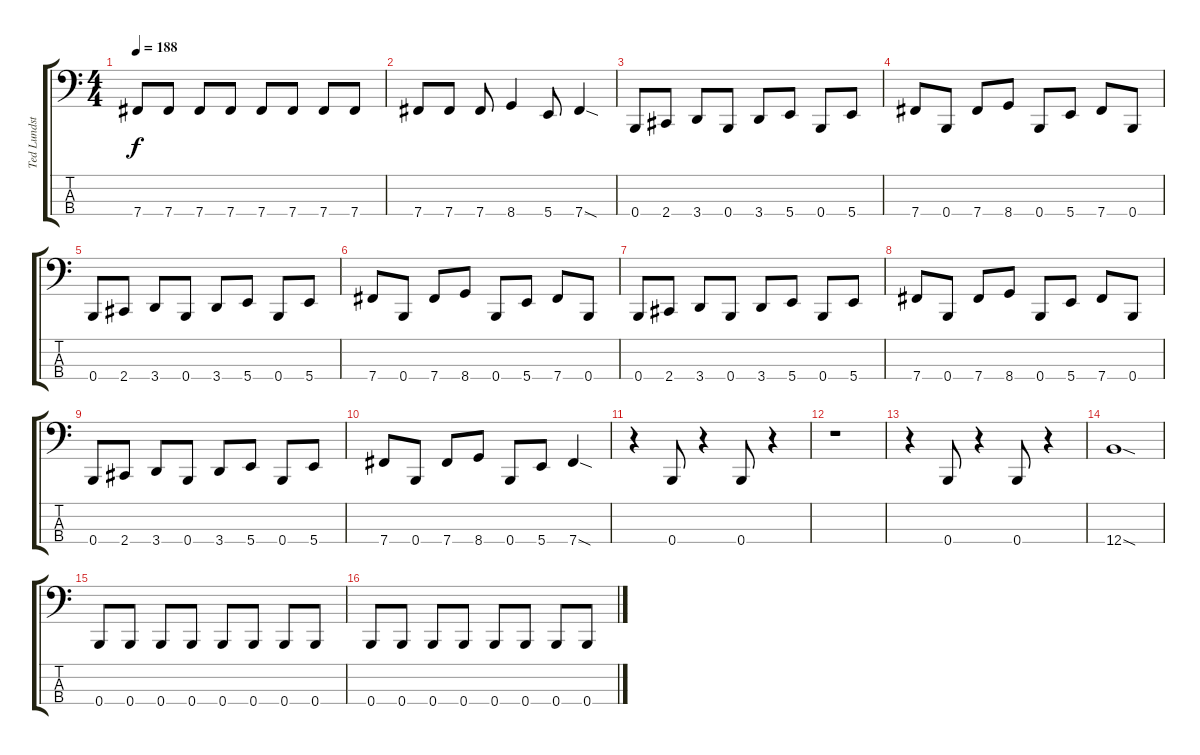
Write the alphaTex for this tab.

\track ("Ted Lundström" "Ted Lundst") {instrument electricbassfinger}
\staff {score tabs}
\tuning (D2 A1 E1 B0) {hide}
\ts (4 4)
\tempo 188
\clef f4
\ks c
7.4.8{dy f} 7.4.8 7.4.8 7.4.8 7.4.8 7.4.8 7.4.8 7.4.8 |
7.4.8 7.4.8 7.4.8 8.4.4 5.4.8 7.4{sod}.4 |
0.4.8 2.4.8 3.4.8 0.4.8 3.4.8 5.4.8 0.4.8 5.4.8 |
7.4.8 0.4.8 7.4.8 8.4.8 0.4.8 5.4.8 7.4.8 0.4.8 |
0.4.8 2.4.8 3.4.8 0.4.8 3.4.8 5.4.8 0.4.8 5.4.8 |
7.4.8 0.4.8 7.4.8 8.4.8 0.4.8 5.4.8 7.4.8 0.4.8 |
0.4.8 2.4.8 3.4.8 0.4.8 3.4.8 5.4.8 0.4.8 5.4.8 |
7.4.8 0.4.8 7.4.8 8.4.8 0.4.8 5.4.8 7.4.8 0.4.8 |
0.4.8 2.4.8 3.4.8 0.4.8 3.4.8 5.4.8 0.4.8 5.4.8 |
7.4.8 0.4.8 7.4.8 8.4.8 0.4.8 5.4.8 7.4{sod}.4 |
r.4 0.4.8 r.4 0.4.8 r.4 |
r.1 |
r.4 0.4.8 r.4 0.4.8 r.4 |
12.4{sod}.1 |
0.4.8 0.4.8 0.4.8 0.4.8 0.4.8 0.4.8 0.4.8 0.4.8 |
0.4.8 0.4.8 0.4.8 0.4.8 0.4.8 0.4.8 0.4.8 0.4.8
